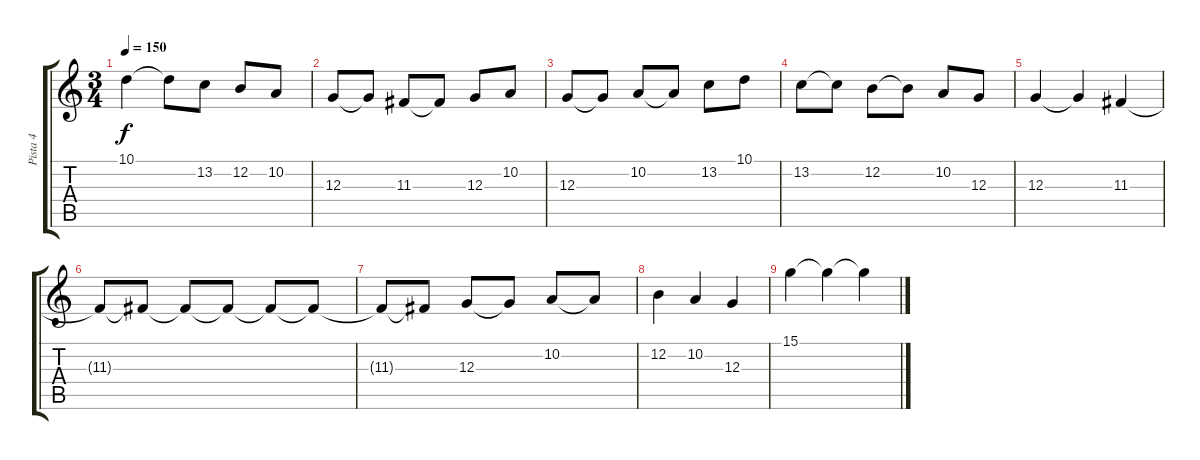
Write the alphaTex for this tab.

\track ("Pista 4" "Pista 4") {instrument lead1square}
\staff {score tabs}
\tuning (E4 B3 G3 D3 A2 E2) {hide}
\ts (3 4)
\tempo 150
\clef g2
\ks c
10.1.4{dy f} 10.1{t}.8 13.2.8 12.2.8 10.2.8 |
12.3.8 12.3{t}.8 11.3.8 11.3{t}.8 12.3.8 10.2.8 |
12.3.8 12.3{t}.8 10.2.8 10.2{t}.8 13.2.8 10.1.8 |
13.2.8 13.2{t}.8 12.2.8 12.2{t}.8 10.2.8 12.3.8 |
12.3.4 12.3{t}.4 11.3.4 |
11.3{t}.8 11.3{t}.8 11.3{t}.8 11.3{t}.8 11.3{t}.8 11.3{t}.8 |
11.3{t}.8 11.3{t}.8 12.3.8 12.3{t}.8 10.2.8 10.2{t}.8 |
12.2.4 10.2.4 12.3.4 |
15.1.4{volume 0} 15.1{t}.4 15.1{t}.4
